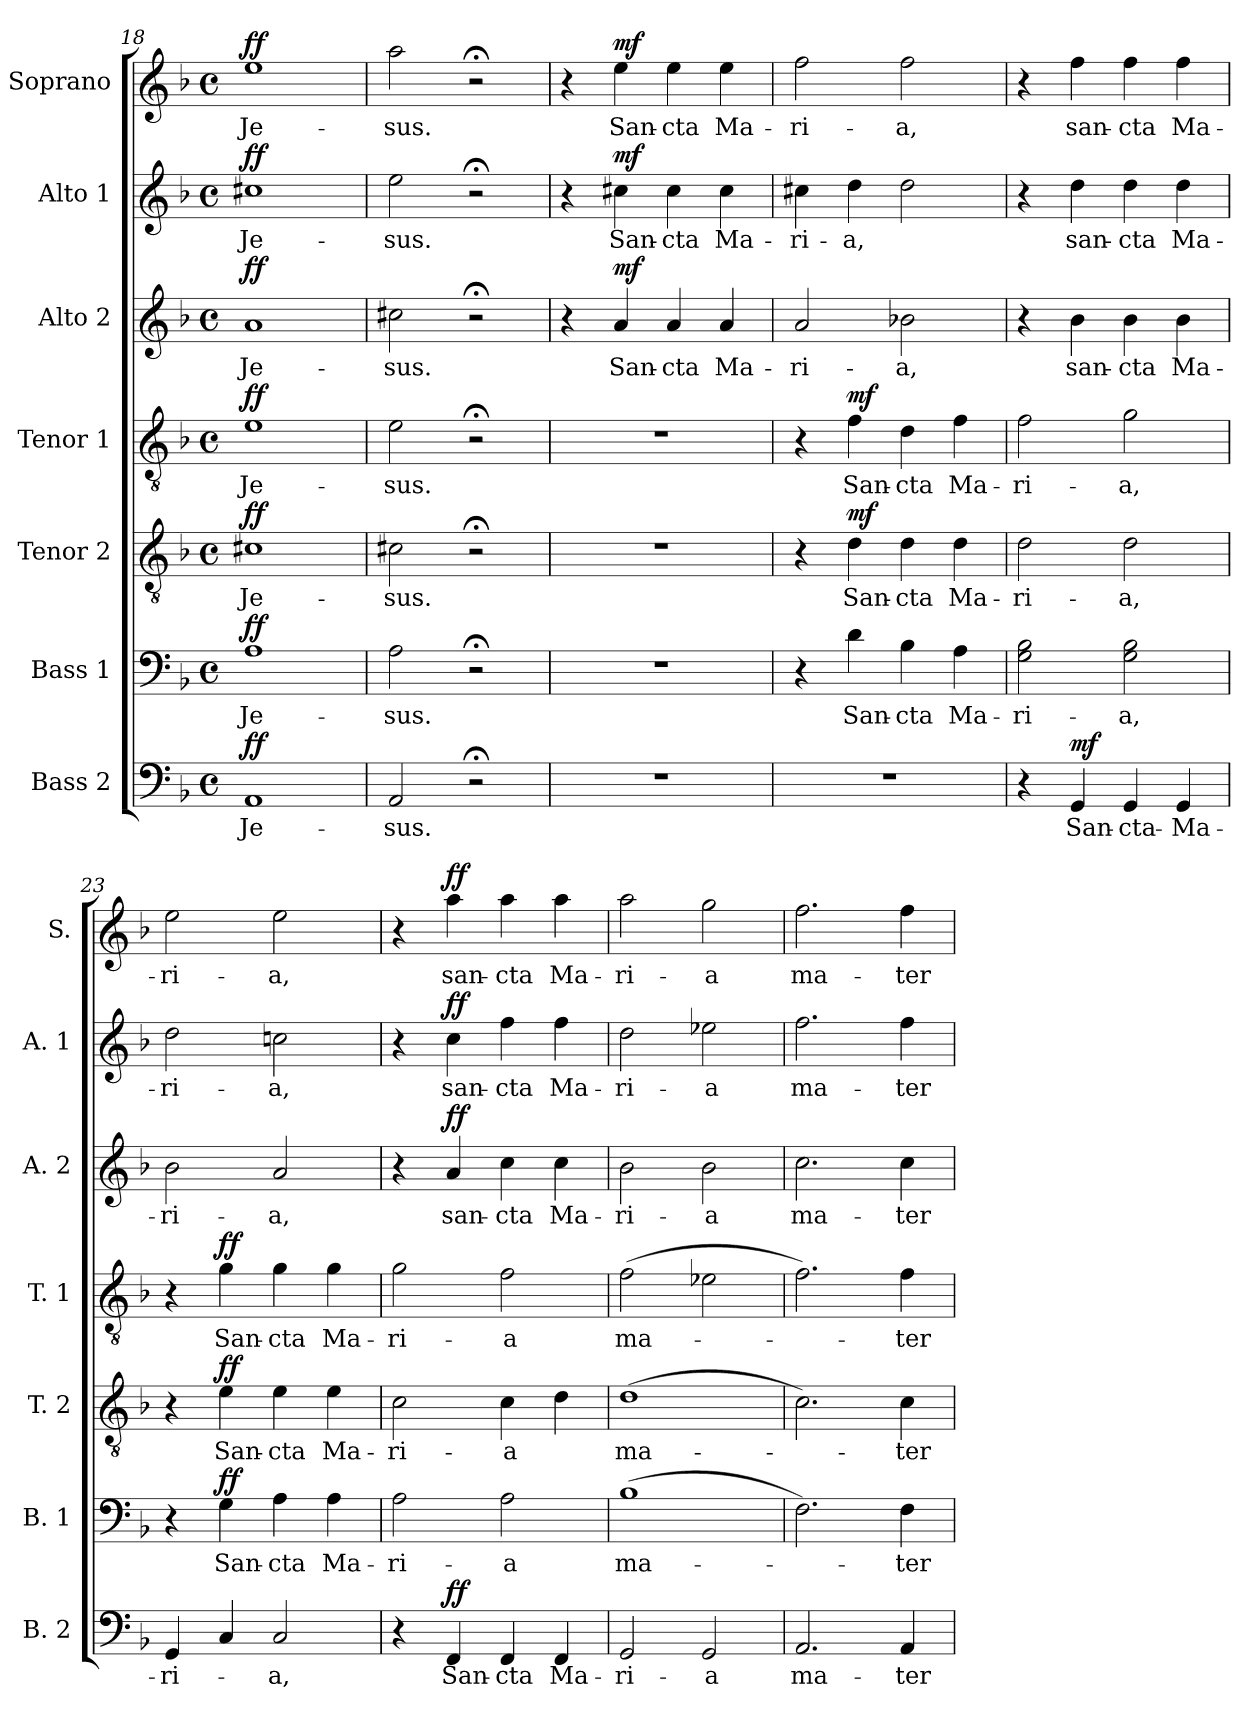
**kern	**text	**dynam	**kern	**text	**dynam	**kern	**text	**dynam	**kern	**text	**dynam	**kern	**text	**dynam	**kern	**text	**dynam	**kern	**text	**dynam
*part7	*part7	*part7	*part6	*part6	*part6	*part5	*part5	*part5	*part4	*part4	*part4	*part3	*part3	*part3	*part2	*part2	*part2	*part1	*part1	*part1
*staff7	*staff7	*staff7	*staff6	*staff6	*staff6	*staff5	*staff5	*staff5	*staff4	*staff4	*staff4	*staff3	*staff3	*staff3	*staff2	*staff2	*staff2	*staff1	*staff1	*staff1
*I"Bass 2	*	*	*I"Bass 1	*	*	*I"Tenor 2	*	*	*I"Tenor 1	*	*	*I"Alto 2	*	*	*I"Alto 1	*	*	*I"Soprano	*	*
*I'B. 2	*	*	*I'B. 1	*	*	*I'T. 2	*	*	*I'T. 1	*	*	*I'A. 2	*	*	*I'A. 1	*	*	*I'S.	*	*
*clefF4	*	*	*clefF4	*	*	*clefGv2	*	*	*clefGv2	*	*	*clefG2	*	*	*clefG2	*	*	*clefG2	*	*
*k[b-]	*	*	*k[b-]	*	*	*k[b-]	*	*	*k[b-]	*	*	*k[b-]	*	*	*k[b-]	*	*	*k[b-]	*	*
*M4/4	*	*	*M4/4	*	*	*M4/4	*	*	*M4/4	*	*	*M4/4	*	*	*M4/4	*	*	*M4/4	*	*
*met(c)	*	*	*met(c)	*	*	*met(c)	*	*	*met(c)	*	*	*met(c)	*	*	*met(c)	*	*	*met(c)	*	*
=18	=18	=18	=18	=18	=18	=18	=18	=18	=18	=18	=18	=18	=18	=18	=18	=18	=18	=18	=18	=18
!	!LO:LY:b	!LO:DY:a	!	!LO:LY:b	!LO:DY:a	!	!LO:LY:b	!LO:DY:a	!	!LO:LY:b	!LO:DY:a	!	!LO:LY:b	!LO:DY:a	!	!LO:LY:b	!LO:DY:a	!	!LO:LY:b	!LO:DY:a
1AA	Je-	ff	1A	Je-	ff	1c#X	Je-	ff	1e	Je-	ff	1a	Je-	ff	1cc#X	Je-	ff	1ee	Je-	ff
=19	=19	=19	=19	=19	=19	=19	=19	=19	=19	=19	=19	=19	=19	=19	=19	=19	=19	=19	=19	=19
!	!LO:LY:b	!	!	!LO:LY:b	!	!	!LO:LY:b	!	!	!LO:LY:b	!	!	!LO:LY:b	!	!	!LO:LY:b	!	!	!LO:LY:b	!
2AA/	-sus.	.	2A\	-sus.	.	2c#X\	-sus.	.	2e\	-sus.	.	2cc#X\	-sus.	.	2ee\	-sus.	.	2aa\	-sus.	.
2r;<	.	.	2r;<	.	.	2r;<	.	.	2r;<	.	.	2r;<	.	.	2r;<	.	.	2r;<	.	.
=20	=20	=20	=20	=20	=20	=20	=20	=20	=20	=20	=20	=20	=20	=20	=20	=20	=20	=20	=20	=20
1r	.	.	1r	.	.	1r	.	.	1r	.	.	4r	.	.	4r	.	.	4r	.	.
!	!	!	!	!	!	!	!	!	!	!	!	!	!LO:LY:b	!LO:DY:a	!	!LO:LY:b	!LO:DY:a	!	!LO:LY:b	!LO:DY:a
.	.	.	.	.	.	.	.	.	.	.	.	4a/	San-	mf	4cc#X\	San-	mf	4ee\	San-	mf
!	!	!	!	!	!	!	!	!	!	!	!	!	!LO:LY:b	!	!	!LO:LY:b	!	!	!LO:LY:b	!
.	.	.	.	.	.	.	.	.	.	.	.	4a/	-cta	.	4cc#\	-cta	.	4ee\	-cta	.
!	!	!	!	!	!	!	!	!	!	!	!	!	!LO:LY:b	!	!	!LO:LY:b	!	!	!LO:LY:b	!
.	.	.	.	.	.	.	.	.	.	.	.	4a/	Ma-	.	4cc#\	Ma-	.	4ee\	Ma-	.
=21	=21	=21	=21	=21	=21	=21	=21	=21	=21	=21	=21	=21	=21	=21	=21	=21	=21	=21	=21	=21
!	!	!	!	!	!	!	!	!	!	!	!	!	!LO:LY:b	!	!	!LO:LY:b	!	!	!LO:LY:b	!
1r	.	.	4r	.	.	4r	.	.	4r	.	.	2a/	-ri-	.	4cc#X\	-ri-	.	2ff\	-ri-	.
!	!	!	!	!LO:LY:b	!	!	!LO:LY:b	!LO:DY:a	!	!LO:LY:b	!LO:DY:a	!	!	!	!	!LO:LY:b	!	!	!	!
.	.	.	4d\	San-	.	4d\	San-	mf	4f\	San-	mf	.	.	.	4dd\	-a,	.	.	.	.
!	!	!	!	!LO:LY:b	!	!	!LO:LY:b	!	!	!LO:LY:b	!	!	!LO:LY:b	!	!	!	!	!	!LO:LY:b	!
.	.	.	4B-\	-cta	.	4d\	-cta	.	4d\	-cta	.	2b-X\	-a,	.	2dd\	.	.	2ff\	-a,	.
!	!	!	!	!LO:LY:b	!	!	!LO:LY:b	!	!	!LO:LY:b	!	!	!	!	!	!	!	!	!	!
.	.	.	4A\	Ma-	.	4d\	Ma-	.	4f\	Ma-	.	.	.	.	.	.	.	.	.	.
=22	=22	=22	=22	=22	=22	=22	=22	=22	=22	=22	=22	=22	=22	=22	=22	=22	=22	=22	=22	=22
!	!	!	!	!LO:LY:b	!	!	!LO:LY:b	!	!	!LO:LY:b	!	!	!	!	!	!	!	!	!	!
4r	.	.	2G\ 2B-\	-ri-	.	2d\	-ri-	.	2f\	-ri-	.	4r	.	.	4r	.	.	4r	.	.
!	!LO:LY:b	!LO:DY:a	!	!	!	!	!	!	!	!	!	!	!LO:LY:b	!	!	!LO:LY:b	!	!	!LO:LY:b	!
4GG/	San-	mf	.	.	.	.	.	.	.	.	.	4b-\	san-	.	4dd\	san-	.	4ff\	san-	.
!	!LO:LY:b	!	!	!LO:LY:b	!	!	!LO:LY:b	!	!	!LO:LY:b	!	!	!LO:LY:b	!	!	!LO:LY:b	!	!	!LO:LY:b	!
4GG/	-cta-	.	2G\ 2B-\	-a,	.	2d\	-a,	.	2g\	-a,	.	4b-\	-cta	.	4dd\	-cta	.	4ff\	-cta	.
!	!LO:LY:b	!	!	!	!	!	!	!	!	!	!	!	!LO:LY:b	!	!	!LO:LY:b	!	!	!LO:LY:b	!
4GG/	-Ma-	.	.	.	.	.	.	.	.	.	.	4b-\	Ma-	.	4dd\	Ma-	.	4ff\	Ma-	.
!!LO:PB:g=z
=23	=23	=23	=23	=23	=23	=23	=23	=23	=23	=23	=23	=23	=23	=23	=23	=23	=23	=23	=23	=23
!	!LO:LY:b	!	!	!	!	!	!	!	!	!	!	!	!LO:LY:b	!	!	!LO:LY:b	!	!	!LO:LY:b	!
4GG/	-ri-	.	4r	.	.	4r	.	.	4r	.	.	2b-\	-ri-	.	2dd\	-ri-	.	2ee\	-ri-	.
!	!	!	!	!LO:LY:b	!LO:DY:a	!	!LO:LY:b	!LO:DY:a	!	!LO:LY:b	!LO:DY:a	!	!	!	!	!	!	!	!	!
4C/	.	.	4G\	San-	ff	4e\	San-	ff	4g\	San-	ff	.	.	.	.	.	.	.	.	.
!	!LO:LY:b	!	!	!LO:LY:b	!	!	!LO:LY:b	!	!	!LO:LY:b	!	!	!LO:LY:b	!	!	!LO:LY:b	!	!	!LO:LY:b	!
2C/	-a,	.	4A\	-cta	.	4e\	-cta	.	4g\	-cta	.	2a/	-a,	.	2ccn\	-a,	.	2ee\	-a,	.
!	!	!	!	!LO:LY:b	!	!	!LO:LY:b	!	!	!LO:LY:b	!	!	!	!	!	!	!	!	!	!
.	.	.	4A\	Ma-	.	4e\	Ma-	.	4g\	Ma-	.	.	.	.	.	.	.	.	.	.
=24	=24	=24	=24	=24	=24	=24	=24	=24	=24	=24	=24	=24	=24	=24	=24	=24	=24	=24	=24	=24
!	!	!	!	!LO:LY:b	!	!	!LO:LY:b	!	!	!LO:LY:b	!	!	!	!	!	!	!	!	!	!
4r	.	.	2A\	-ri-	.	2c\	-ri-	.	2g\	-ri-	.	4r	.	.	4r	.	.	4r	.	.
!	!LO:LY:b	!LO:DY:a	!	!	!	!	!	!	!	!	!	!	!LO:LY:b	!LO:DY:a	!	!LO:LY:b	!LO:DY:a	!	!LO:LY:b	!LO:DY:a
4FF/	San-	ff	.	.	.	.	.	.	.	.	.	4a/	san-	ff	4cc\	san-	ff	4aa\	san-	ff
!	!LO:LY:b	!	!	!LO:LY:b	!	!	!LO:LY:b	!	!	!LO:LY:b	!	!	!LO:LY:b	!	!	!LO:LY:b	!	!	!LO:LY:b	!
4FF/	-cta	.	2A\	-a	.	4c\	-a	.	2f\	-a	.	4cc\	-cta	.	4ff\	-cta	.	4aa\	-cta	.
!	!LO:LY:b	!	!	!	!	!	!	!	!	!	!	!	!LO:LY:b	!	!	!LO:LY:b	!	!	!LO:LY:b	!
4FF/	Ma-	.	.	.	.	4d\	.	.	.	.	.	4cc\	Ma-	.	4ff\	Ma-	.	4aa\	Ma-	.
=25	=25	=25	=25	=25	=25	=25	=25	=25	=25	=25	=25	=25	=25	=25	=25	=25	=25	=25	=25	=25
!	!LO:LY:b	!	!	!LO:LY:b	!	!	!LO:LY:b	!	!	!LO:LY:b	!	!	!LO:LY:b	!	!	!LO:LY:b	!	!	!LO:LY:b	!
2GG/	-ri-	.	(>1B-	ma-	.	(>1d	ma-	.	(>2f\	ma-	.	2b-\	-ri-	.	2dd\	-ri-	.	2aa\	-ri-	.
!	!LO:LY:b	!	!	!	!	!	!	!	!	!	!	!	!LO:LY:b	!	!	!LO:LY:b	!	!	!LO:LY:b	!
2GG/	-a	.	.	.	.	.	.	.	2e-X\	.	.	2b-\	-a	.	2ee-X\	-a	.	2gg\	-a	.
=26	=26	=26	=26	=26	=26	=26	=26	=26	=26	=26	=26	=26	=26	=26	=26	=26	=26	=26	=26	=26
!	!LO:LY:b	!	!	!	!	!	!	!	!	!	!	!	!LO:LY:b	!	!	!LO:LY:b	!	!	!LO:LY:b	!
2.AA/	ma-	.	2.F\)	.	.	2.c\)	.	.	2.f\)	.	.	2.cc\	ma-	.	2.ff\	ma-	.	2.ff\	ma-	.
!	!LO:LY:b	!	!	!LO:LY:b	!	!	!LO:LY:b	!	!	!LO:LY:b	!	!	!LO:LY:b	!	!	!LO:LY:b	!	!	!LO:LY:b	!
4AA/	-ter-	.	4F\	-ter-	.	4c\	-ter-	.	4f\	-ter-	.	4cc\	-ter-	.	4ff\	-ter-	.	4ff\	-ter-	.
=	=	=	=	=	=	=	=	=	=	=	=	=	=	=	=	=	=	=	=	=
*-	*-	*-	*-	*-	*-	*-	*-	*-	*-	*-	*-	*-	*-	*-	*-	*-	*-	*-	*-	*-
